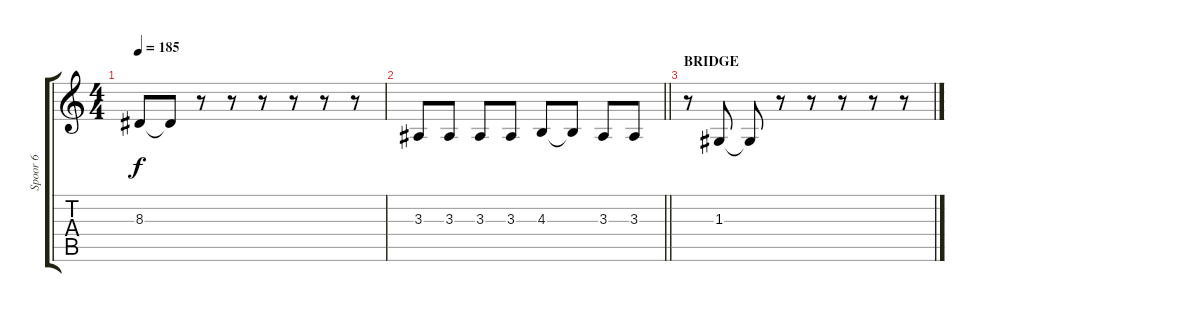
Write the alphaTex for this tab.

\track ("Spoor 6" "Spoor 6") {instrument altosax}
\staff {score tabs}
\tuning (E4 B3 G3 D3 A2 E2) {hide}
\ts (4 4)
\tempo 185
\clef g2
\ks c
8.3{t}.8{dy f} 8.3{t}.8 r.8 r.8 r.8 r.8 r.8 r.8 |
\barLineRight lightlight
3.3.8 3.3.8 3.3.8 3.3.8 4.3.8 4.3{t}.8 3.3.8 3.3.8 |
\section ("" "BRIDGE")
r.8 1.3.8 1.3{t}.8 r.8 r.8 r.8 r.8 r.8
